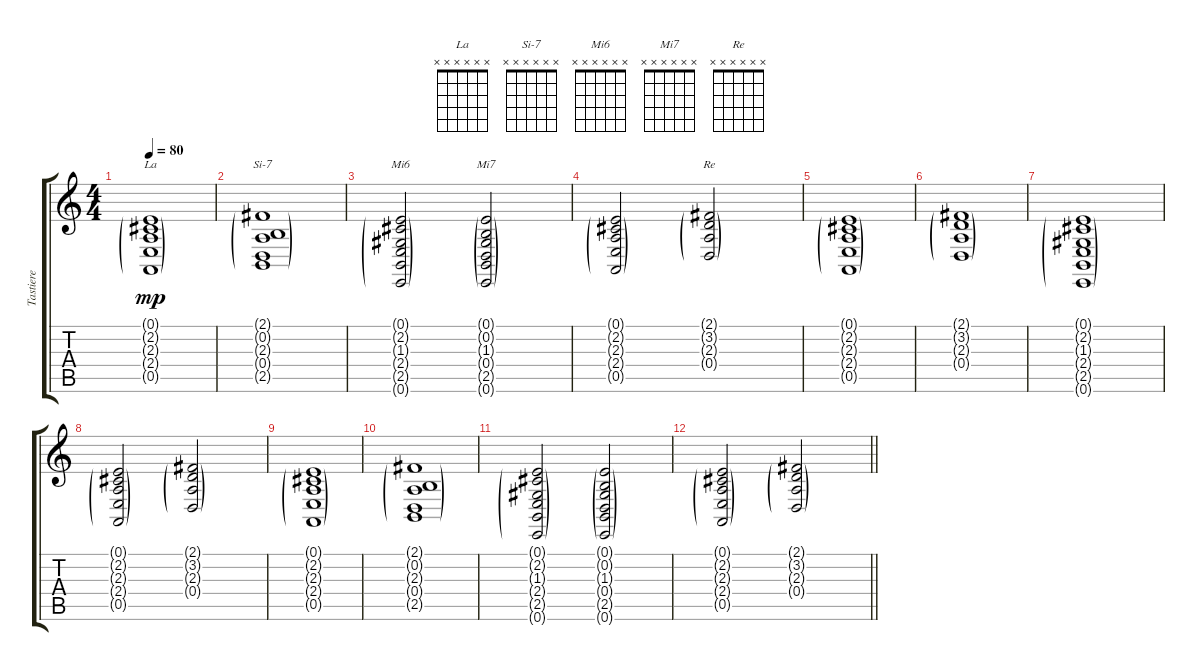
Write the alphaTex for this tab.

\track ("Tastiere" "Tastiere") {instrument electricgrandpiano}
\staff {score tabs}
\tuning (E4 B3 G3 D3 A2 E2) {hide}
\chord ("La" x x x x x x)
\chord ("Si-7" x x x x x x)
\chord ("Mi6" x x x x x x)
\chord ("Mi7" x x x x x x)
\chord ("Re" x x x x x x)
\ts (4 4)
\tempo 80
\clef g2
\ks c
(0.1{g} 2.2{g} 2.3{g} 2.4{g} 0.5{g}).1{ch "La" dy mp} |
(2.1{g} 0.2{g} 2.3{g} 0.4{g} 2.5{g}).1{ch "Si-7"} |
(0.1{g} 2.2{g} 1.3{g} 2.4{g} 2.5{g} 0.6{g}).2{ch "Mi6"} (0.1{g} 0.2{g} 1.3{g} 0.4{g} 2.5{g} 0.6{g}).2{ch "Mi7"} |
(0.1{g} 2.2{g} 2.3{g} 2.4{g} 0.5{g}).2 (2.1{g} 3.2{g} 2.3{g} 0.4{g}).2{ch "Re"} |
(0.1{g} 2.2{g} 2.3{g} 2.4{g} 0.5{g}).1 |
(2.1{g} 3.2{g} 2.3{g} 0.4{g}).1 |
(0.1{g} 2.2{g} 1.3{g} 2.4{g} 2.5{g} 0.6{g}).1 |
(0.1{g} 2.2{g} 2.3{g} 2.4{g} 0.5{g}).2 (2.1{g} 3.2{g} 2.3{g} 0.4{g}).2 |
(0.1{g} 2.2{g} 2.3{g} 2.4{g} 0.5{g}).1 |
(2.1{g} 0.2{g} 2.3{g} 0.4{g} 2.5{g}).1 |
(0.1{g} 2.2{g} 1.3{g} 2.4{g} 2.5{g} 0.6{g}).2 (0.1{g} 0.2{g} 1.3{g} 0.4{g} 2.5{g} 0.6{g}).2 |
\barLineRight lightlight
(0.1{g} 2.2{g} 2.3{g} 2.4{g} 0.5{g}).2 (2.1{g} 3.2{g} 2.3{g} 0.4{g}).2
